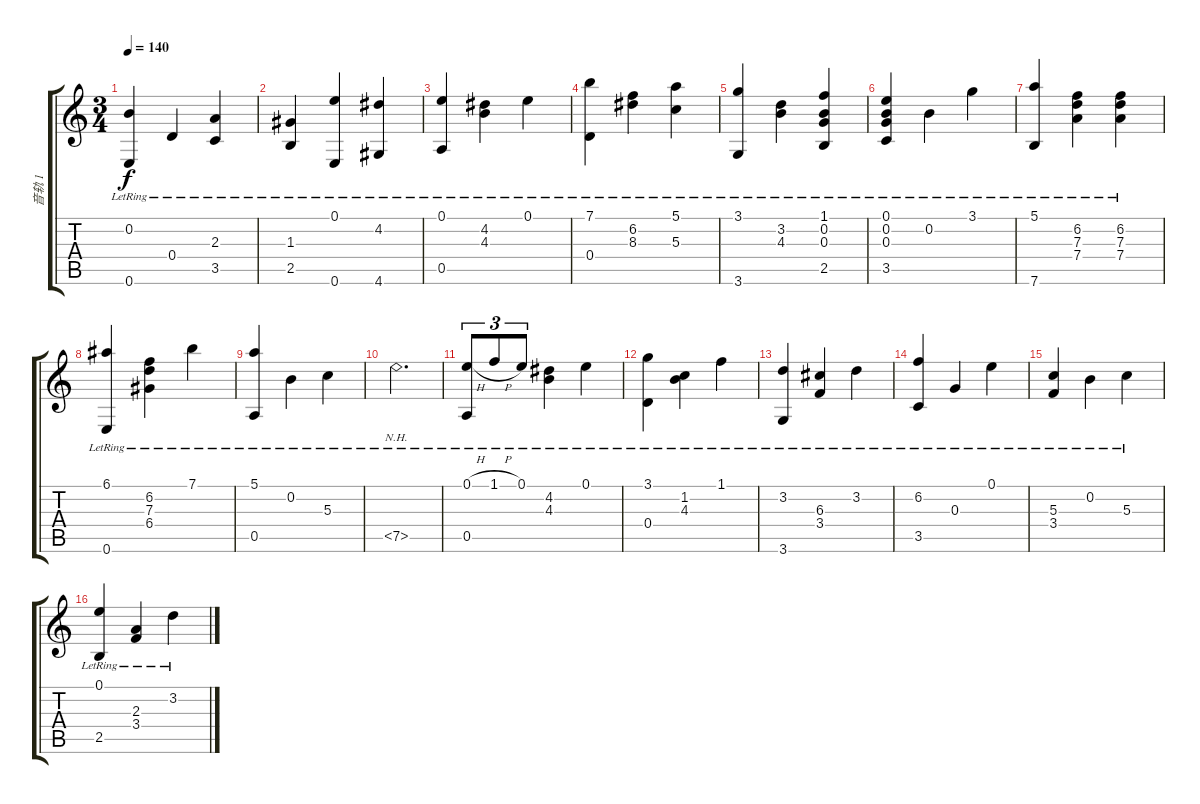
\track ("音轨 1" "音轨 1") {instrument acousticguitarsteel}
\staff {score tabs}
\tuning (E4 B3 G3 D3 A2 E2) {hide}
\ts (3 4)
\tempo 140
\clef g2
\ks c
(0.2{lr} 0.6{lr}).4{dy f} 0.4{lr}.4 (2.3{lr} 3.5{lr}).4 |
(1.3{lr} 2.5{lr}).4 (0.1{lr} 0.6{lr}).4 (4.2{lr} 4.6{lr}).4 |
(0.1{lr} 0.5{lr}).4 (4.2{lr} 4.3{lr}).4 0.1{lr}.4 |
(7.1{lr} 0.4{lr}).4 (6.2{lr} 8.3{lr}).4 (5.1{lr} 5.3{lr}).4 |
(3.1{lr} 3.6{lr}).4 (3.2{lr} 4.3{lr}).4 (1.1{lr} 0.2{lr} 0.3{lr} 2.5{lr}).4 |
(0.1{lr} 0.2{lr} 0.3{lr} 3.5{lr}).4 0.2{lr}.4 3.1{lr}.4 |
(5.1{lr} 7.6{lr}).4 (6.2{lr} 7.3{lr} 7.4{lr}).4 (6.2{lr} 7.3{lr} 7.4{lr}).4 |
(6.1{lr} 0.6{lr}).4 (6.2{lr} 7.3{lr} 6.4).4 7.1{lr}.4 |
(5.1{lr} 0.5{lr}).4 0.2{lr}.4 5.3{lr}.4 |
7.5{nh lr}.2{d} |
(0.1{h lr} 0.5{lr}).8{tu (3 2)} 1.1{h lr}.8{tu (3 2)} 0.1{lr}.8{tu (3 2)} (4.2{lr} 4.3{lr}).4 0.1{lr}.4 |
(3.1{lr} 0.4{lr}).4 (1.2{lr} 4.3{lr}).4 1.1{lr}.4 |
(3.2{lr} 3.6{lr}).4 (6.3{lr} 3.4{lr}).4 3.2{lr}.4 |
(6.2{lr} 3.5{lr}).4 0.3{lr}.4 0.1{lr}.4 |
(5.3{lr} 3.4{lr}).4 0.2{lr}.4 5.3{lr}.4 |
(0.1{lr} 2.5{lr}).4 (2.3{lr} 3.4{lr}).4 3.2{lr}.4
